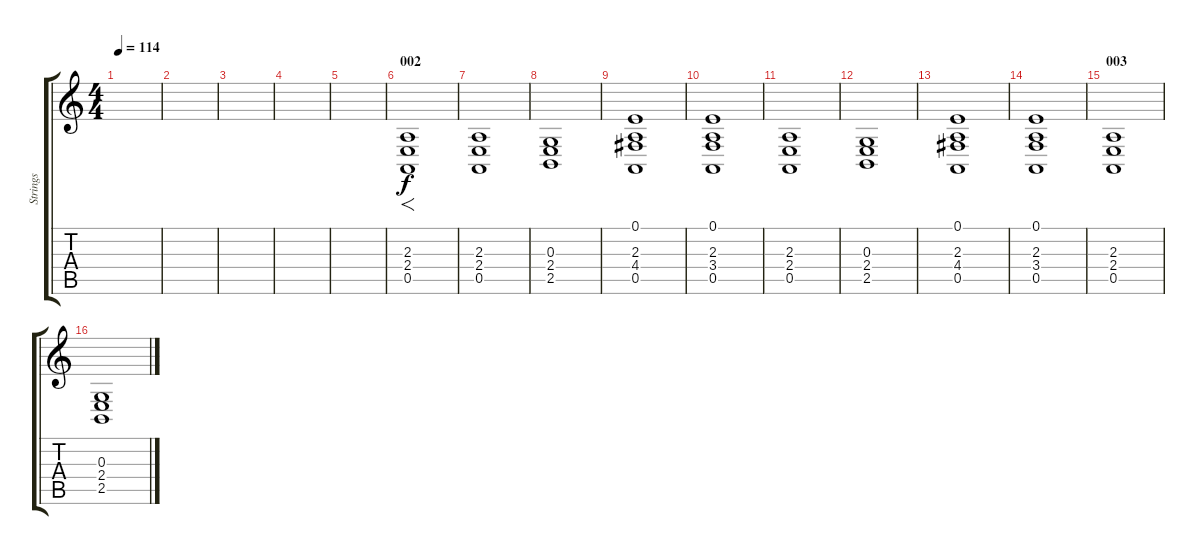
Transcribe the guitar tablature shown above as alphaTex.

\track ("Strings" "Strings") {instrument stringensemble1}
\staff {score tabs}
\tuning (E4 B3 G3 D3 A2 E2) {hide}
\ts (4 4)
\tempo 114
\clef g2
\ks c
|
|
|
|
|
\section ("" "002")
(2.3 2.4 0.5).1{f} |
(2.3 2.4 0.5).1 |
(0.3 2.4 2.5).1 |
(0.1 2.3 4.4 0.5).1 |
(0.1 2.3 3.4 0.5).1 |
(2.3 2.4 0.5).1 |
(0.3 2.4 2.5).1 |
(0.1 2.3 4.4 0.5).1 |
(0.1 2.3 3.4 0.5).1 |
\section ("" "003")
(2.3 2.4 0.5).1 |
(0.3 2.4 2.5).1
